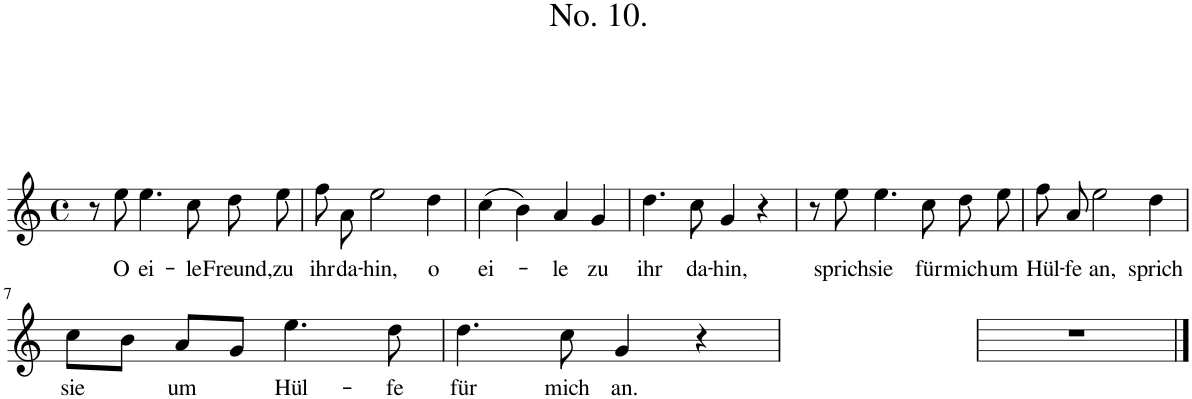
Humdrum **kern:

**kern	**text
*part1	*part1
*staff1	*staff1
*I"Piano	*
*I'Pno.	*
*clefG2	*
*k[]	*
*M4/4	*
*met(c)	*
=1	=1
8r	.
!	!LO:LY:b
8ee\	O
!	!LO:LY:b
4.ee\	ei-
!	!LO:LY:b
8cc\	-le
!	!LO:LY:b
8dd\	Freund,
!	!LO:LY:b
8ee\	zu
=2	=2
!	!LO:LY:b
8ff\	ihr
!	!LO:LY:b
8a\	da-
!	!LO:LY:b
2ee\	-hin,
!	!LO:LY:b
4dd\	o
=3	=3
!	!LO:LY:b
(4cc\	ei-
4b\)	.
!	!LO:LY:b
4a/	-le
!	!LO:LY:b
4g/	zu
=4	=4
!	!LO:LY:b
4.dd\	ihr
!	!LO:LY:b
8cc\	da-
!	!LO:LY:b
4g/	-hin,
4r	.
=5	=5
8r	.
!	!LO:LY:b
8ee\	sprich
!	!LO:LY:b
4.ee\	sie
!	!LO:LY:b
8cc\	für
!	!LO:LY:b
8dd\	mich
!	!LO:LY:b
8ee\	um
=6	=6
!	!LO:LY:b
8ff\	Hül-
!	!LO:LY:b
8a/	-fe
!	!LO:LY:b
2ee\	an,
!	!LO:LY:b
4dd\	sprich
!!LO:LB:g=z
=7	=7
!	!LO:LY:b
8cc\L	sie
8b\J	.
!	!LO:LY:b
8a/L	um
8g/J	.
!	!LO:LY:b
4.ee\	Hül-
!	!LO:LY:b
8dd\	-fe
=8	=8
!	!LO:LY:b
4.dd\	für
!	!LO:LY:b
8cc\	mich
!	!LO:LY:b
4g/	an.
4r	.
=9	=9
1r	.
=10	=10
1r	.
==	==
*-	*-
